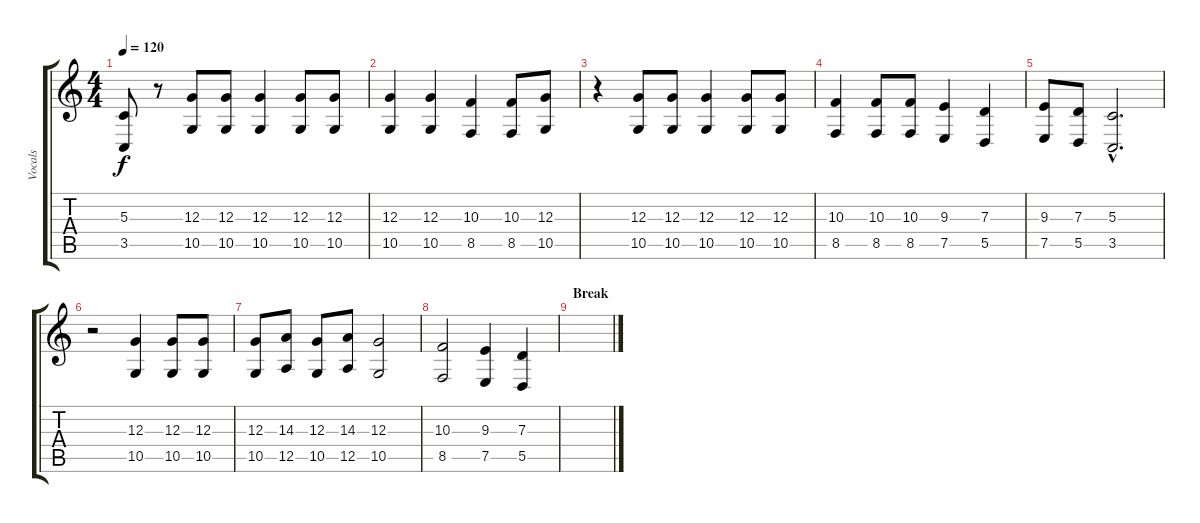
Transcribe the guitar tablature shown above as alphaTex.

\track ("Vocals" "Vocals") {instrument cello}
\staff {score tabs}
\tuning (E4 B3 G3 D3 A2 E2) {hide}
\ts (4 4)
\tempo 120
\clef g2
\ks c
(5.3 3.5).8{dy f} r.8 (12.3 10.5).8 (12.3 10.5).8 (12.3 10.5).4 (12.3 10.5).8 (12.3 10.5).8 |
(12.3 10.5).4 (12.3 10.5).4 (10.3 8.5).4 (10.3 8.5).8 (12.3 10.5).8 |
r.4 (12.3 10.5).8 (12.3 10.5).8 (12.3 10.5).4 (12.3 10.5).8 (12.3 10.5).8 |
(10.3 8.5).4 (10.3 8.5).8 (10.3 8.5).8 (9.3 7.5).4 (7.3 5.5).4 |
(9.3 7.5).8 (7.3 5.5).8 (5.3{hac} 3.5{hac}).2{d} |
r.2 (12.3 10.5).4 (12.3 10.5).8 (12.3 10.5).8 |
(12.3 10.5).8 (14.3 12.5).8 (12.3 10.5).8 (14.3 12.5).8 (12.3 10.5).2 |
(10.3 8.5).2 (9.3 7.5).4 (7.3 5.5).4 |
\section ("" "Break")
